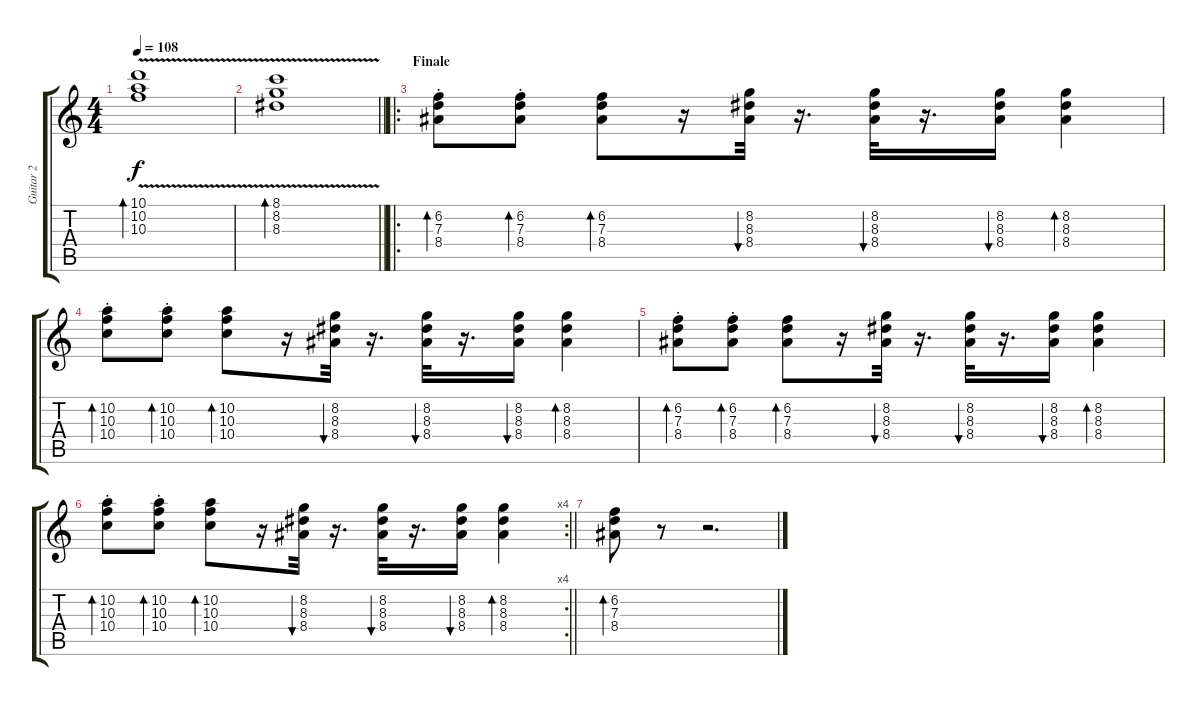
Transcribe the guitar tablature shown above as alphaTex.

\track ("Guitar 2" "Guitar 2") {instrument electricguitarclean}
\staff {score tabs}
\tuning (E4 B3 G3 D3 A2 E2) {hide}
\ts (4 4)
\tempo 108
\clef g2
\ks c
(10.1{v} 10.2{v} 10.3{v}).1{bd 240 dy f} |
\barLineRight lightlight
(8.1{v} 8.2{v} 8.3{v}).1{bd 240} |
\ro
\section ("" "Finale")
(6.2{st} 7.3{st} 8.4{st}).8{bd 60 balance 16} (6.2{st} 7.3{st} 8.4{st}).8{bd 60} (6.2 7.3 8.4).8{bd 60} r.16 (8.2 8.3 8.4).32{bu 60} r.16{d} (8.2 8.3 8.4).32{bu 60} r.16{d} (8.2 8.3 8.4).16{bu 60} (8.2 8.3 8.4).4{bd 60} |
(10.2{st} 10.3{st} 10.4{st}).8{bd 60} (10.2{st} 10.3{st} 10.4{st}).8{bd 60} (10.2 10.3 10.4).8{bd 60} r.16 (8.2 8.3 8.4).32{bu 60} r.16{d} (8.2 8.3 8.4).32{bu 60} r.16{d} (8.2 8.3 8.4).16{bu 60} (8.2 8.3 8.4).4{bd 60} |
(6.2{st} 7.3{st} 8.4{st}).8{bd 60} (6.2{st} 7.3{st} 8.4{st}).8{bd 60} (6.2 7.3 8.4).8{bd 60} r.16 (8.2 8.3 8.4).32{bu 60} r.16{d} (8.2 8.3 8.4).32{bu 60} r.16{d} (8.2 8.3 8.4).16{bu 60} (8.2 8.3 8.4).4{bd 60} |
\rc 4
\barLineRight lightlight
(10.2{st} 10.3{st} 10.4{st}).8{bd 60} (10.2{st} 10.3{st} 10.4{st}).8{bd 60} (10.2 10.3 10.4).8{bd 60} r.16 (8.2 8.3 8.4).32{bu 60} r.16{d} (8.2 8.3 8.4).32{bu 60} r.16{d} (8.2 8.3 8.4).16{bu 60} (8.2 8.3 8.4).4{bd 60} |
(6.2 7.3 8.4).8{bd 60} r.8 r.2{d}
